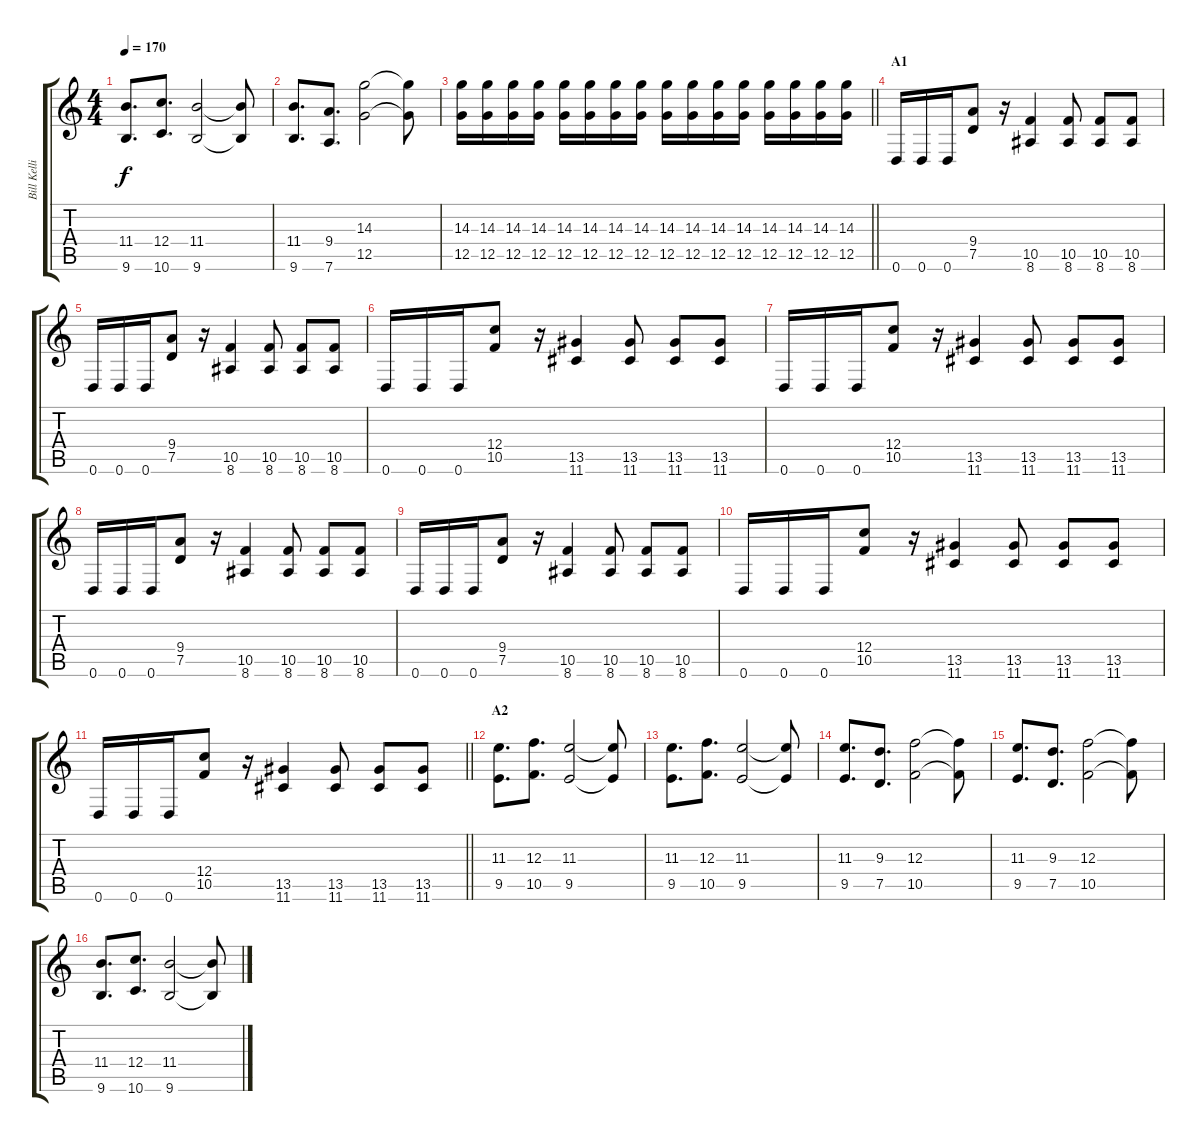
\track ("Bill Kelliher" "Bill Kelli") {instrument distortionguitar}
\staff {score tabs}
\tuning (D4 A3 F3 C3 G2 D2) {hide}
\ts (4 4)
\tempo 170
\clef g2
\ks c
(11.4 9.6).8{d dy f} (12.4 10.6).8{d} (11.4 9.6).2 (11.4{t} 9.6{t}).8 |
(11.4 9.6).8{d} (9.4 7.6).8{d} (14.3 12.5).2 (14.3{t} 12.5{t}).8 |
\barLineRight lightlight
(14.3 12.5).16 (14.3 12.5).16 (14.3 12.5).16 (14.3 12.5).16 (14.3 12.5).16 (14.3 12.5).16 (14.3 12.5).16 (14.3 12.5).16 (14.3 12.5).16 (14.3 12.5).16 (14.3 12.5).16 (14.3 12.5).16 (14.3 12.5).16 (14.3 12.5).16 (14.3 12.5).16 (14.3 12.5).16 |
\section ("" "A1")
0.6.16 0.6.16 0.6.16 (9.4 7.5).8 r.16 (10.5 8.6).4 (10.5 8.6).8 (10.5 8.6).8 (10.5 8.6).8 |
0.6.16 0.6.16 0.6.16 (9.4 7.5).8 r.16 (10.5 8.6).4 (10.5 8.6).8 (10.5 8.6).8 (10.5 8.6).8 |
0.6.16 0.6.16 0.6.16 (12.4 10.5).8 r.16 (13.5 11.6).4 (13.5 11.6).8 (13.5 11.6).8 (13.5 11.6).8 |
0.6.16 0.6.16 0.6.16 (12.4 10.5).8 r.16 (13.5 11.6).4 (13.5 11.6).8 (13.5 11.6).8 (13.5 11.6).8 |
0.6.16 0.6.16 0.6.16 (9.4 7.5).8 r.16 (10.5 8.6).4 (10.5 8.6).8 (10.5 8.6).8 (10.5 8.6).8 |
0.6.16 0.6.16 0.6.16 (9.4 7.5).8 r.16 (10.5 8.6).4 (10.5 8.6).8 (10.5 8.6).8 (10.5 8.6).8 |
0.6.16 0.6.16 0.6.16 (12.4 10.5).8 r.16 (13.5 11.6).4 (13.5 11.6).8 (13.5 11.6).8 (13.5 11.6).8 |
\barLineRight lightlight
0.6.16 0.6.16 0.6.16 (12.4 10.5).8 r.16 (13.5 11.6).4 (13.5 11.6).8 (13.5 11.6).8 (13.5 11.6).8 |
\section ("" "A2")
(11.3 9.5).8{d} (12.3 10.5).8{d} (11.3 9.5).2 (11.3{t} 9.5{t}).8 |
(11.3 9.5).8{d} (12.3 10.5).8{d} (11.3 9.5).2 (11.3{t} 9.5{t}).8 |
(11.3 9.5).8{d} (9.3 7.5).8{d} (12.3 10.5).2 (12.3{t} 10.5{t}).8 |
(11.3 9.5).8{d} (9.3 7.5).8{d} (12.3 10.5).2 (12.3{t} 10.5{t}).8 |
(11.4 9.6).8{d} (12.4 10.6).8{d} (11.4 9.6).2 (11.4{t} 9.6{t}).8
